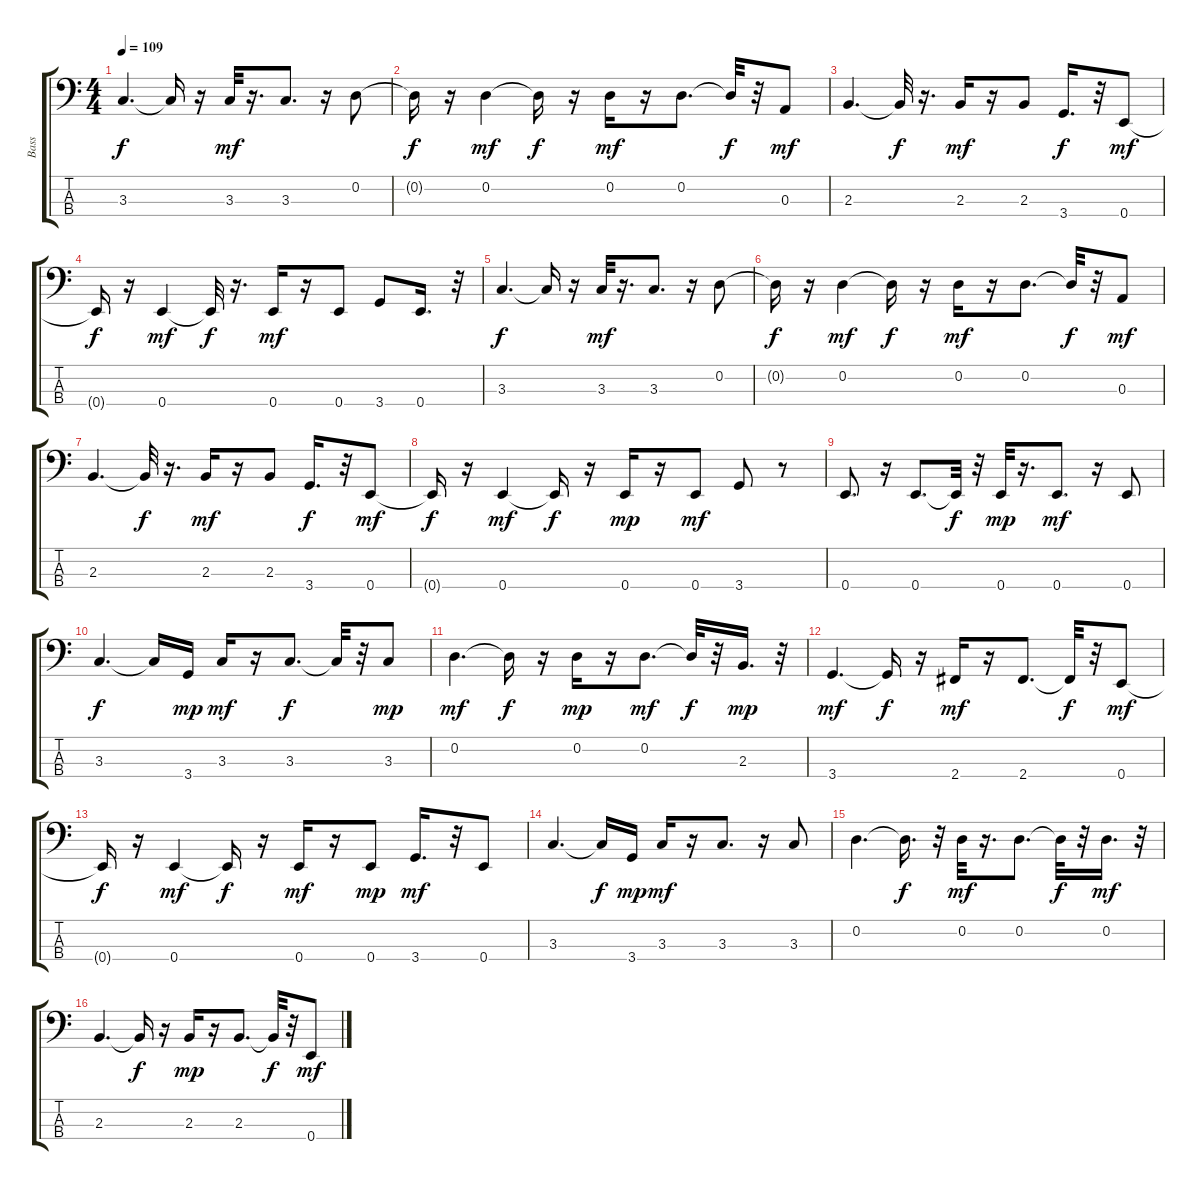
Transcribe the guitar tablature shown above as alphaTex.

\track ("Bass" "Bass") {instrument acousticbass}
\staff {score tabs}
\tuning (G2 D2 A1 E1) {hide}
\ts (4 4)
\tempo 109
\clef f4
\ks c
3.3.4{d dy f} 3.3{t}.16 r.16 3.3.32{dy mf} r.16{d} 3.3.8{d} r.16 0.2.8 |
0.2{t}.16{dy f} r.16 0.2.4{dy mf} 0.2{t}.16{dy f} r.16 0.2.16{dy mf} r.16 0.2.8{d} 0.2{t}.32{dy f} r.32 0.3.8{dy mf} |
2.3.4{d} 2.3{t}.32{dy f} r.16{d} 2.3.16{dy mf} r.16 2.3.8 3.4.16{d dy f} r.32 0.4.8{dy mf} |
0.4{t}.16{dy f} r.16 0.4.4{dy mf} 0.4{t}.32{dy f} r.16{d} 0.4.16{dy mf} r.16 0.4.8 3.4.8 0.4.16{d} r.32 |
3.3.4{d dy f} 3.3{t}.16 r.16 3.3.32{dy mf} r.16{d} 3.3.8{d} r.16 0.2.8 |
0.2{t}.16{dy f} r.16 0.2.4{dy mf} 0.2{t}.16{dy f} r.16 0.2.16{dy mf} r.16 0.2.8{d} 0.2{t}.32{dy f} r.32 0.3.8{dy mf} |
2.3.4{d} 2.3{t}.32{dy f} r.16{d} 2.3.16{dy mf} r.16 2.3.8 3.4.16{d dy f} r.32 0.4.8{dy mf} |
0.4{t}.16{dy f} r.16 0.4.4{dy mf} 0.4{t}.16{dy f} r.16 0.4.16{dy mp} r.16 0.4.8{dy mf} 3.4.8 r.8 |
0.4.8{d} r.16 0.4.8{d} 0.4{t}.32{dy f} r.32 0.4.32{dy mp} r.16{d} 0.4.8{d dy mf} r.16 0.4.8 |
3.3.4{d dy f} 3.3{t}.16 3.4.16{dy mp} 3.3.16{dy mf} r.16 3.3.8{d dy f} 3.3{t}.32 r.32 3.3.8{dy mp} |
0.2.4{d dy mf} 0.2{t}.16{dy f} r.16 0.2.16{dy mp} r.16 0.2.8{d dy mf} 0.2{t}.32{dy f} r.32 2.3.16{d dy mp} r.32 |
3.4.4{d dy mf} 3.4{t}.16{dy f} r.16 2.4.16{dy mf} r.16 2.4.8{d} 2.4{t}.32{dy f} r.32 0.4.8{dy mf} |
0.4{t}.16{dy f} r.16 0.4.4{dy mf} 0.4{t}.16{dy f} r.16 0.4.16{dy mf} r.16 0.4.8{dy mp} 3.4.16{d dy mf} r.32 0.4.8 |
3.3.4{d} 3.3{t}.16{dy f} 3.4.16{dy mp} 3.3.16{dy mf} r.16 3.3.8{d} r.16 3.3.8 |
0.2.4{d} 0.2{t}.16{d dy f} r.32 0.2.32{dy mf} r.16{d} 0.2.8{d} 0.2{t}.32{dy f} r.32 0.2.16{d dy mf} r.32 |
2.3.4{d} 2.3{t}.16{dy f} r.16 2.3.16{dy mp} r.16 2.3.8{d} 2.3{t}.32{dy f} r.32 0.4.8{dy mf}
